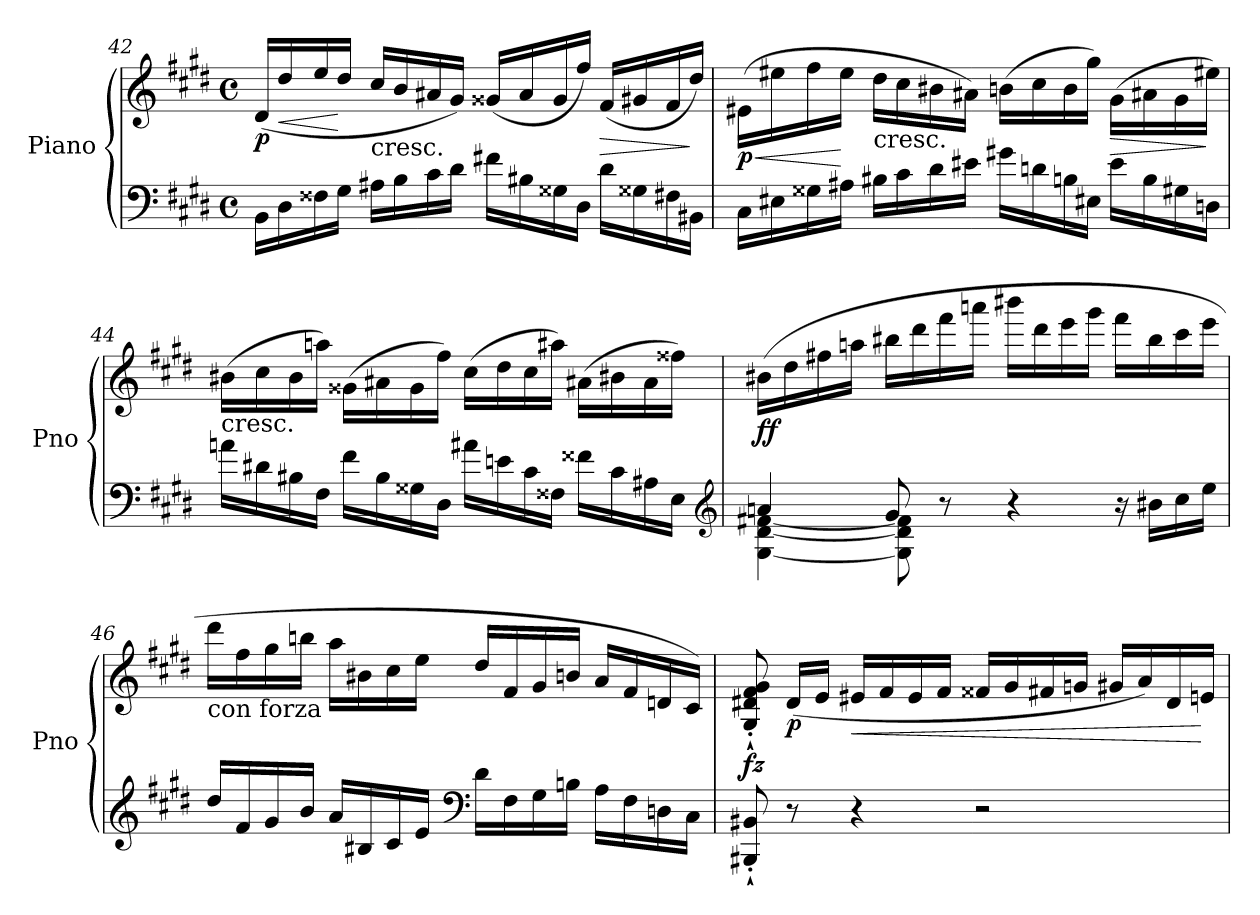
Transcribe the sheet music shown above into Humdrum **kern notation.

**kern	**kern	**dynam
*part1	*part1	*part1
*staff2	*staff1	*staff1/2
*I"Piano	*	*
*I'Pno	*	*
!!LO:LB:g=z
*clefF4	*clefG2	*
*k[f#c#g#d#]	*k[f#c#g#d#]	*
*E:	*E:	*
*M4/4	*M4/4	*
*met(c)	*met(c)	*
=42	=42	=42
!	!	!LO:DY:b
16BB\LL	(16d#/LL	p
!	!	!LO:HP:b
16D#\	16dd#/	<
16F##X\	16ee/	.
16G#\JJ	16dd#/JJ	[
!	!LO:TX:b:t=cresc.	!
16A#X\LL	16cc#/LL	.
16B\	16b/	.
16c#\	16a#X/	.
16d#\JJ	16g#/JJ)	.
16f#X\LL	(16g##X/LL	.
16B#X\	16a#/	.
16G##X\	16g##/	.
16D#\JJ	16ff#/JJ)	.
!	!	!LO:HP:b
16d#\LL	(16f#/LL	>
16G##X\	16g#X/	.
16F#X\	16f#/	.
16BB#X\JJ	16dd#/JJ)	]
=43	=43	=43
!	!	!LO:HP:b
!	!	!LO:DY:n=1:b
16C#\LL	(16e#X\LL	< p
16E#X\	16ee#X\	.
16G##X\	16ff#\	.
16A#X\JJ	16ee#\JJ	[
!	!LO:TX:b:t=cresc.	!
16B#X\LL	16dd#\LL	.
16c#\	16cc#\	.
16d#\	16b#X\	.
16e#X\JJ	16a#X\JJ)	.
16g#X\LL	(16bn\LL	.
16dn\	16cc#\	.
16Bn\	16b\	.
16E#X\JJ	16gg#\JJ)	.
!	!	!LO:HP:b
16e#\LL	(16g#\LL	>
16B\	16a#X\	.
16G#X\	16g#\	.
16Dn\JJ	16ee#X\JJ)	]
!!LO:PB:g=z
=44	=44	=44
!	!LO:TX:b:t=cresc.	!
16an\LL	(16b#X\LL	.
16d#X\	16cc#\	.
16B#X\	16b#\	.
16F#\JJ	16aan\JJ)	.
16f#\LL	(16g##X\LL	.
16B#\	16a#X\	.
16G##X\	16g##\	.
16D#\JJ	16ff#\JJ)	.
16a#X\LL	(16cc#\LL	.
16en\	16dd#\	.
16c#\	16cc#\	.
16F##X\JJ	16aa#X\JJ)	.
16f##X\LL	(16a#X\LL	.
16c#\	16b#X\	.
16A#X\	16a#\	.
16E\JJ	16ff##X\JJ)	.
*clefG2	*	*
=45	=45	=45
*^	*	*
!	!	!	!LO:DY:b
4an/	[4G#\ [4d#\ [4f#X\	(16b#X\LL	ff
.	.	16dd#\	.
.	.	16ff#X\	.
.	.	16aan\JJ	.
8g#/	8G#\] 8d#\] 8f#\]	16bb#X\LL	.
.	.	16ddd#\	.
8r	2ryy	16fff#\	.
.	.	16aaan\JJ	.
4r	.	16bbb#X\LL	.
.	.	16ddd#\	.
.	.	16eee\	.
.	.	16ggg#\JJ	.
16r	.	16fff#\LL	.
16b#X\LL	.	16bb#\	.
16cc#\	8ryy	16ccc#\	.
16ee\JJ	.	16eee\JJ	.
*v	*v	*	*
!!LO:LB:g=z
=46	=46	=46
!	!LO:TX:b:t=con forza	!
16dd#/LL	16ddd#\LL	.
16f#/	16ff#\	.
16g#/	16gg#\	.
16b/JJ	16bbn\JJ	.
16a/LL	16aa\LL	.
16B#X/	16b#X\	.
16c#/	16cc#\	.
16e/JJ	16ee\JJ	.
*clefF4	*	*
16d#\LL	16dd#/LL	.
16F#\	16f#/	.
16G#\	16g#/	.
16Bn\JJ	16bn/JJ	.
16A\LL	16a/LL	.
16F#\	16f#/	.
16Dn\	16dn/	.
16C#\JJ	16c#/JJ)	.
=47	=47	=47
!	!	!LO:DY:b
8BBB#X/`' 8BB#X/`'	8G#/`' 8d#X/`' 8f#/`' 8g#/`'	fz
!	!	!LO:DY:b
8r	(16d#/LL	p
.	16e/JJ	.
!	!	!LO:HP:b
4r	16e#X/LL	<
.	16f#/	.
.	16e#/	.
.	16f#/JJ	.
2r	16f##X/LL	.
.	16g#/	.
.	16f#X/	.
.	16gn/JJ	.
.	16g#X/LL	.
.	16a/)	.
.	16d#/	.
.	16en/JJ	[
=	=	=
*-	*-	*-
